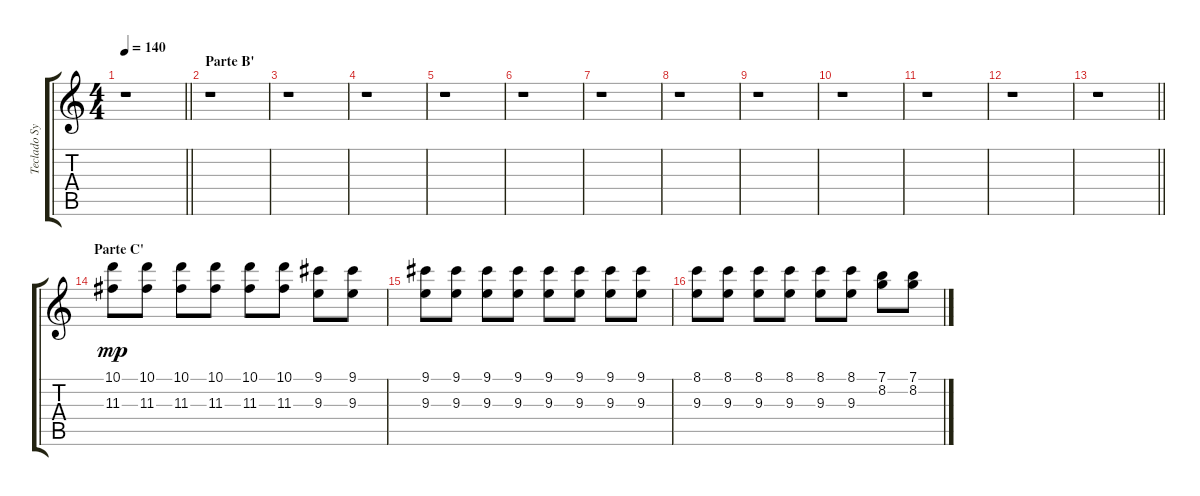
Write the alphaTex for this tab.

\track ("Teclado Synth" "Teclado Sy") {instrument synthbass1}
\staff {score tabs}
\tuning (E4 B3 G3 D3 A2 E2) {hide}
\ts (4 4)
\tempo 140
\clef g2
\barLineRight lightlight
\ks c
r.1{dy f} |
\section ("" "Parte B'")
r.1 |
r.1 |
r.1 |
r.1 |
r.1 |
r.1 |
r.1 |
r.1 |
r.1 |
r.1 |
r.1 |
\barLineRight lightlight
r.1 |
\section ("" "Parte C'")
(10.1 11.3).8{dy mp} (10.1 11.3).8 (10.1 11.3).8 (10.1 11.3).8 (10.1 11.3).8 (10.1 11.3).8 (9.1 9.3).8 (9.1 9.3).8 |
(9.1 9.3).8 (9.1 9.3).8 (9.1 9.3).8 (9.1 9.3).8 (9.1 9.3).8 (9.1 9.3).8 (9.1 9.3).8 (9.1 9.3).8 |
(8.1 9.3).8 (8.1 9.3).8 (8.1 9.3).8 (8.1 9.3).8 (8.1 9.3).8 (8.1 9.3).8 (7.1 8.2).8 (7.1 8.2).8
